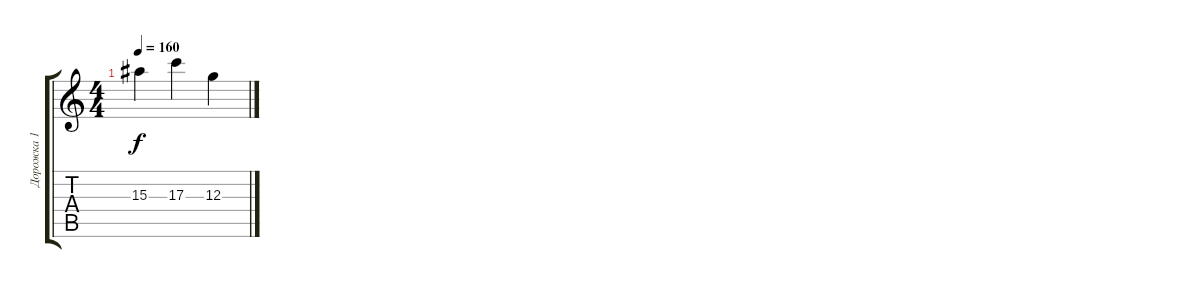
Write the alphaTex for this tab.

\track ("Дорожка 1" "Дорожка 1") {instrument distortionguitar}
\staff {score tabs}
\tuning (E4 B3 G3 D3 A2 E2) {hide}
\ts (4 4)
\tempo 160
\clef g2
\ks c
15.3.4{dy f} 17.3.4 12.3.4
